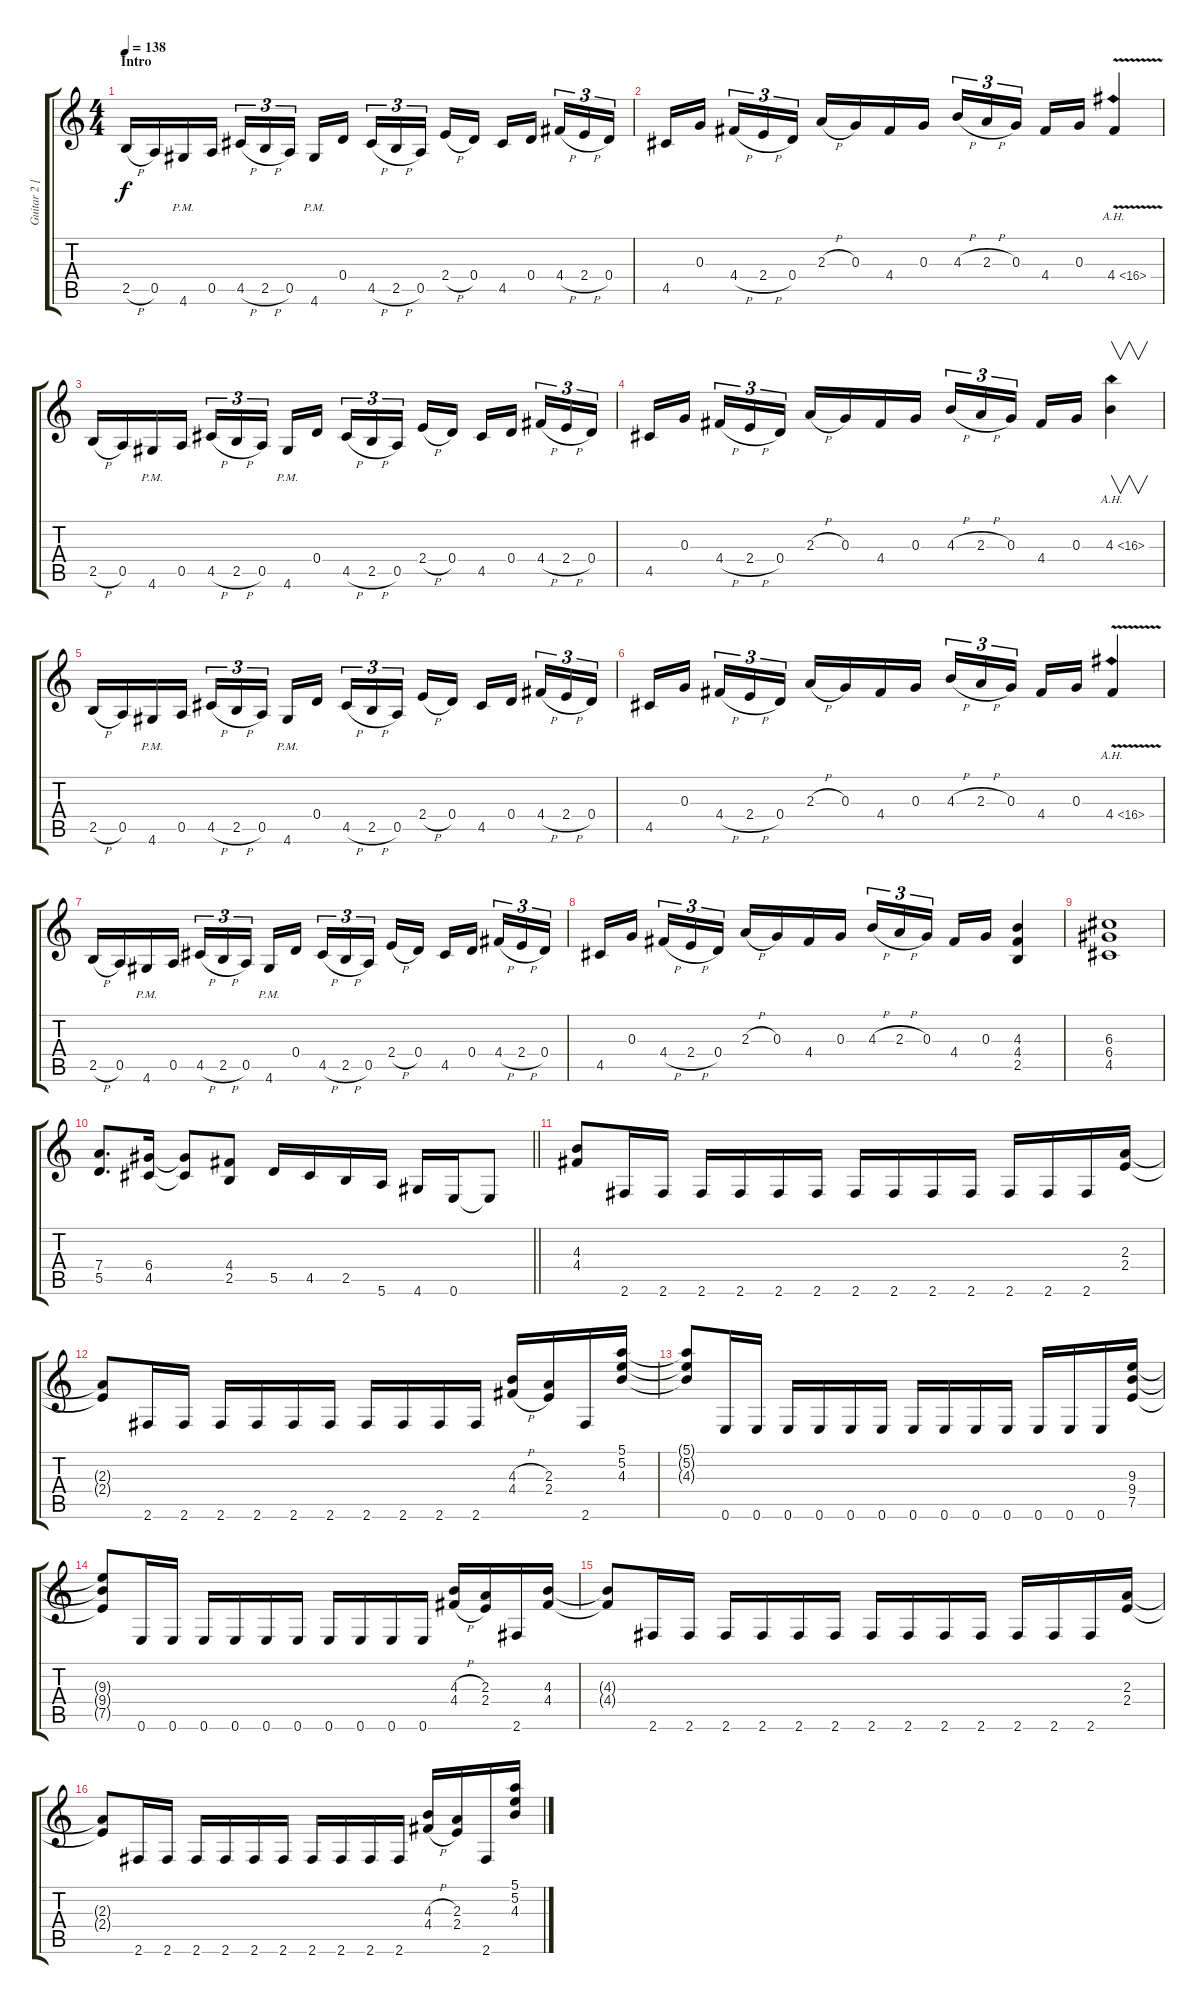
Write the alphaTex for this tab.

\track ("Guitar 2 [Rhythm]" "Guitar 2 [") {instrument overdrivenguitar}
\staff {score tabs}
\tuning (E4 B3 G3 D3 A2 E2) {hide}
\ts (4 4)
\section ("" "Intro")
\tempo 138
\clef g2
\ks c
2.5{h}.16{dy f instrument overdrivenguitar} 0.5.16 4.6{pm}.16 0.5.16 4.5{h}.16{tu (3 2)} 2.5{h}.16{tu (3 2)} 0.5.16{tu (3 2)} 4.6{pm}.16 0.4.16 4.5{h}.16{tu (3 2)} 2.5{h}.16{tu (3 2)} 0.5.16{tu (3 2)} 2.4{h}.16 0.4.16 4.5.16 0.4.16 4.4{h}.16{tu (3 2)} 2.4{h}.16{tu (3 2)} 0.4.16{tu (3 2)} |
4.5.16 0.3.16 4.4{h}.16{tu (3 2)} 2.4{h}.16{tu (3 2)} 0.4.16{tu (3 2)} 2.3{h}.16 0.3.16 4.4.16 0.3.16 4.3{h}.16{tu (3 2)} 2.3{h}.16{tu (3 2)} 0.3.16{tu (3 2)} 4.4.16 0.3.16 4.4{ah 12 v}.4 |
2.5{h}.16 0.5.16 4.6{pm}.16 0.5.16 4.5{h}.16{tu (3 2)} 2.5{h}.16{tu (3 2)} 0.5.16{tu (3 2)} 4.6{pm}.16 0.4.16 4.5{h}.16{tu (3 2)} 2.5{h}.16{tu (3 2)} 0.5.16{tu (3 2)} 2.4{h}.16 0.4.16 4.5.16 0.4.16 4.4{h}.16{tu (3 2)} 2.4{h}.16{tu (3 2)} 0.4.16{tu (3 2)} |
4.5.16 0.3.16 4.4{h}.16{tu (3 2)} 2.4{h}.16{tu (3 2)} 0.4.16{tu (3 2)} 2.3{h}.16 0.3.16 4.4.16 0.3.16 4.3{h}.16{tu (3 2)} 2.3{h}.16{tu (3 2)} 0.3.16{tu (3 2)} 4.4.16 0.3.16 4.3{ah 12}.4{v} |
2.5{h}.16 0.5.16 4.6{pm}.16 0.5.16 4.5{h}.16{tu (3 2)} 2.5{h}.16{tu (3 2)} 0.5.16{tu (3 2)} 4.6{pm}.16 0.4.16 4.5{h}.16{tu (3 2)} 2.5{h}.16{tu (3 2)} 0.5.16{tu (3 2)} 2.4{h}.16 0.4.16 4.5.16 0.4.16 4.4{h}.16{tu (3 2)} 2.4{h}.16{tu (3 2)} 0.4.16{tu (3 2)} |
4.5.16 0.3.16 4.4{h}.16{tu (3 2)} 2.4{h}.16{tu (3 2)} 0.4.16{tu (3 2)} 2.3{h}.16 0.3.16 4.4.16 0.3.16 4.3{h}.16{tu (3 2)} 2.3{h}.16{tu (3 2)} 0.3.16{tu (3 2)} 4.4.16 0.3.16 4.4{ah 12 v}.4 |
2.5{h}.16 0.5.16 4.6{pm}.16 0.5.16 4.5{h}.16{tu (3 2)} 2.5{h}.16{tu (3 2)} 0.5.16{tu (3 2)} 4.6{pm}.16 0.4.16 4.5{h}.16{tu (3 2)} 2.5{h}.16{tu (3 2)} 0.5.16{tu (3 2)} 2.4{h}.16 0.4.16 4.5.16 0.4.16 4.4{h}.16{tu (3 2)} 2.4{h}.16{tu (3 2)} 0.4.16{tu (3 2)} |
4.5.16 0.3.16 4.4{h}.16{tu (3 2)} 2.4{h}.16{tu (3 2)} 0.4.16{tu (3 2)} 2.3{h}.16 0.3.16 4.4.16 0.3.16 4.3{h}.16{tu (3 2)} 2.3{h}.16{tu (3 2)} 0.3.16{tu (3 2)} 4.4.16 0.3.16 (4.3 4.4 2.5).4 |
(6.3 6.4 4.5).1 |
\barLineRight lightlight
(7.4 5.5).8{d} (6.4 4.5).16 (6.4{t} 4.5{t}).8 (4.4 2.5).8 5.5.16 4.5.16 2.5.16 5.6.16 4.6.16 0.6.16 0.6{t}.8 |
(4.3 4.4).8 2.6.16 2.6.16 2.6.16 2.6.16 2.6.16 2.6.16 2.6.16 2.6.16 2.6.16 2.6.16 2.6.16 2.6.16 2.6.16 (2.3 2.4).16 |
(2.3{t} 2.4{t}).8 2.6.16 2.6.16 2.6.16 2.6.16 2.6.16 2.6.16 2.6.16 2.6.16 2.6.16 2.6.16 (4.3{h} 4.4{h}).16 (2.3 2.4).16 2.6.16 (5.1 5.2 4.3).16 |
(5.1{t} 5.2{t} 4.3{t}).8 0.6.16 0.6.16 0.6.16 0.6.16 0.6.16 0.6.16 0.6.16 0.6.16 0.6.16 0.6.16 0.6.16 0.6.16 0.6.16 (9.3 9.4 7.5).16 |
(9.3{t} 9.4{t} 7.5{t}).8 0.6.16 0.6.16 0.6.16 0.6.16 0.6.16 0.6.16 0.6.16 0.6.16 0.6.16 0.6.16 (4.3{h} 4.4{h}).16 (2.3 2.4).16 2.6.16 (4.3 4.4).16 |
(4.3{t} 4.4{t}).8 2.6.16 2.6.16 2.6.16 2.6.16 2.6.16 2.6.16 2.6.16 2.6.16 2.6.16 2.6.16 2.6.16 2.6.16 2.6.16 (2.3 2.4).16 |
(2.3{t} 2.4{t}).8 2.6.16 2.6.16 2.6.16 2.6.16 2.6.16 2.6.16 2.6.16 2.6.16 2.6.16 2.6.16 (4.3{h} 4.4{h}).16 (2.3 2.4).16 2.6.16 (5.1 5.2 4.3).16
